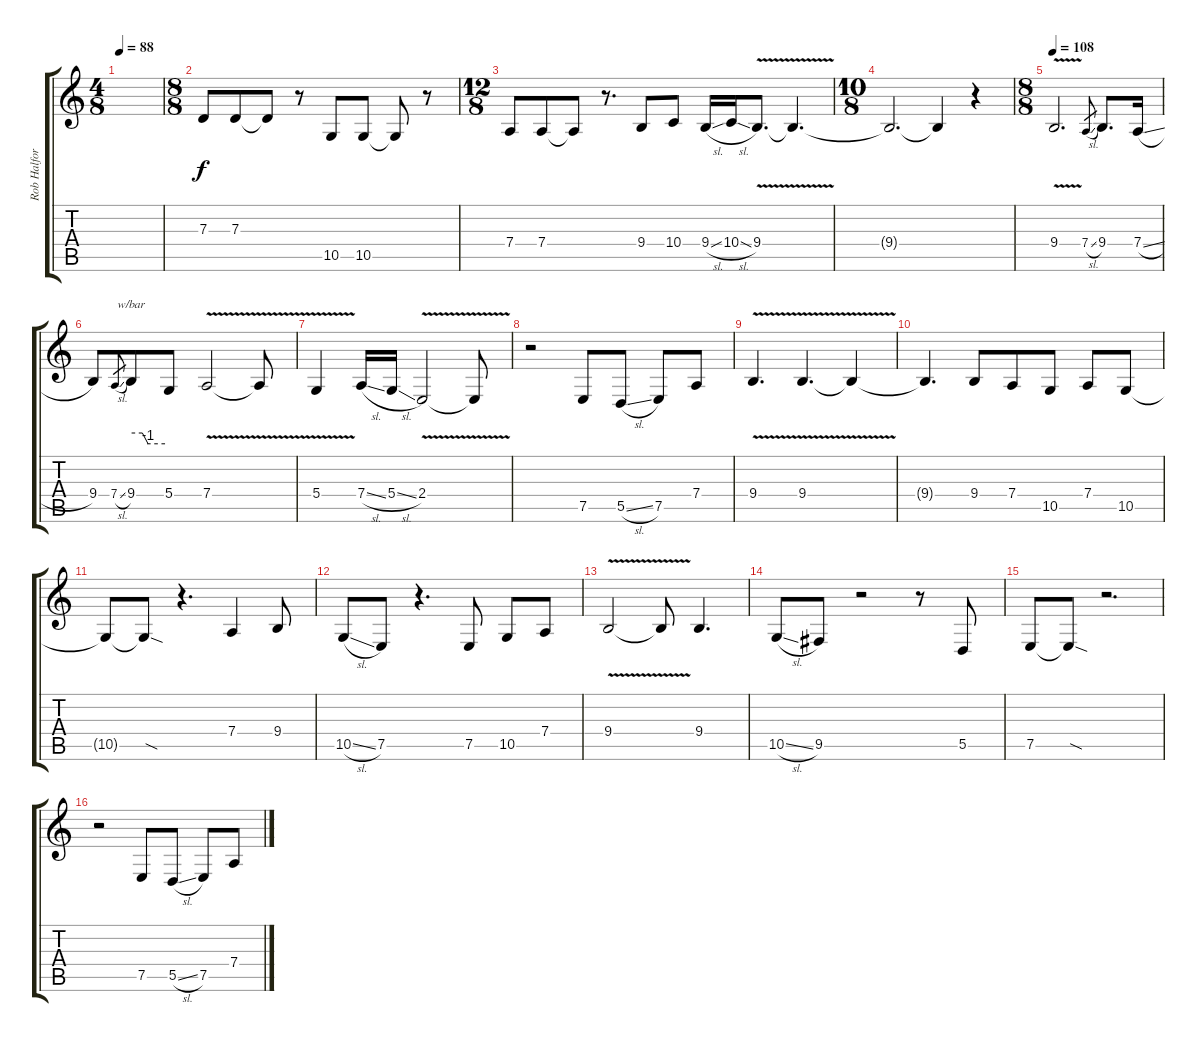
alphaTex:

\track ("Rob Halford" "Rob Halfor") {instrument violin}
\staff {score tabs}
\tuning (E4 B3 G3 D3 A2 E2) {hide}
\ts (4 8)
\tempo 88
\clef g2
\ks c
|
\ts (8 8)
7.3.8 7.3.8 7.3{t}.8 r.8 10.5.8 10.5.8 10.5{t}.8 r.8 |
\ts (12 8)
7.4.8 7.4.8 7.4{t}.8 r.8{d} 9.4.8 10.4.8 9.4{sl}.16 10.4{sl}.16 9.4{v}.8{d} 9.4{t}.4{d} |
\ts (10 8)
9.4{t}.2{d} 9.4{t}.4 r.4 |
\ts (8 8)
\tempo 108
9.4{v}.2{d} 7.4{sl}.8{gr} 9.4.8{d} 7.4{sl}.16 |
9.4.8 7.4{sl}.8{gr} 9.4.8{tbe (custom default 0 0 20 0 30 -4 60 -4)} 5.4.8 7.4{v}.2 7.4{t}.8 |
5.4{v}.4 7.4{sl}.16 5.4{sl}.16 2.4{v}.2 2.4{t}.8 |
r.2 7.5.8 5.5{sl}.8 7.5.8 7.4.8 |
9.4{v}.4{d} 9.4{v}.4{d} 9.4{t}.4 |
9.4{t}.4{d} 9.4.8 7.4.8 10.5.8 7.4.8 10.5.8 |
10.5{t}.8 10.5{sod t}.8 r.4{d} 7.4.4 9.4.8 |
10.5{sl}.8 7.5.8 r.4{d} 7.5.8 10.5.8 7.4.8 |
9.4{v}.2 9.4{t}.8 9.4.4{d} |
10.5{sl}.8 9.5.8 r.2 r.8 5.5.8 |
7.5.8 7.5{sod t}.8 r.2{d} |
r.2 7.5.8 5.5{sl}.8 7.5.8 7.4.8
